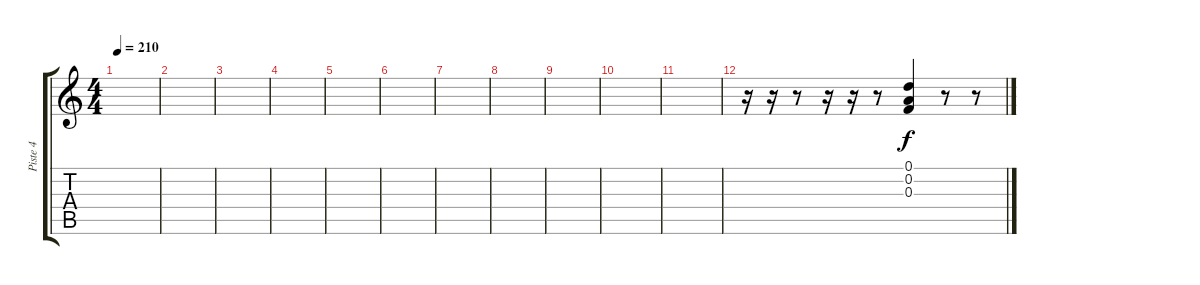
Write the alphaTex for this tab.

\track ("Piste 4" "Piste 4") {instrument distortionguitar}
\staff {score tabs}
\tuning (D4 A3 F3 C3 G2 C2) {hide}
\ts (4 4)
\tempo 210
\clef g2
\ks c
|
|
|
|
|
|
|
|
|
|
|
r.16 r.16 r.8 r.16 r.16 r.8 (0.1 0.2 0.3).4{instrument guitarfretnoise} r.8 r.8
